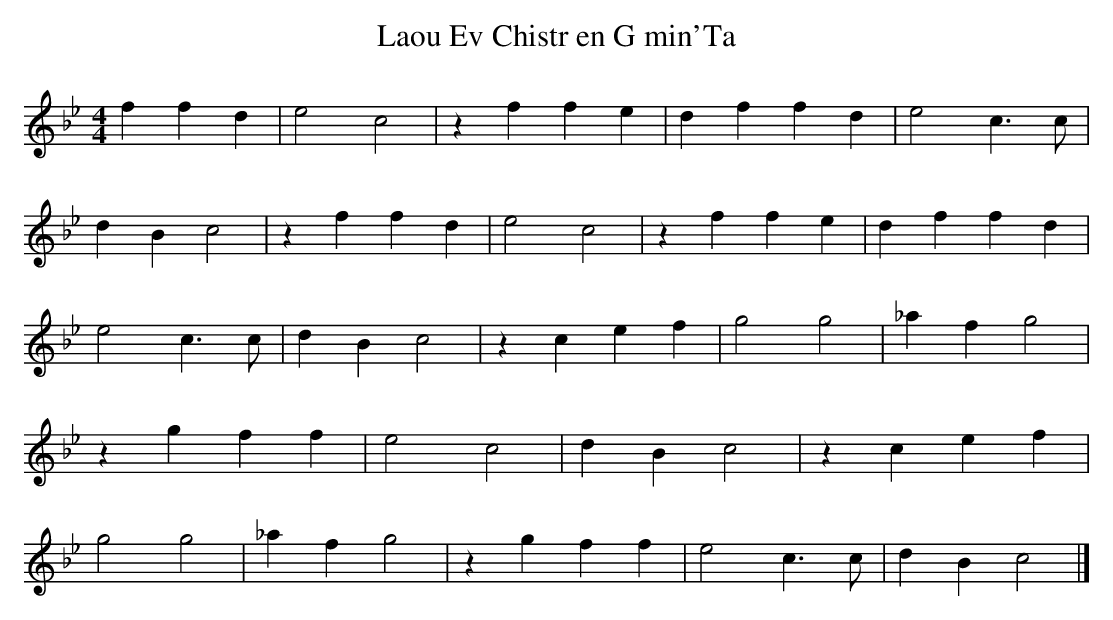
X:1
T: Ev Chistr en G min'Ta, Laou
M: 4/4
L: 1/8
K: Gmin
f2 f2d2|e4c4|z2f2 f2e2|d2f2 f2d2|e4c3c|
d2B2 c4|z2f2 f2d2|e4c4|z2f2 f2e2|d2f2 f2d2|
e4c3c|d2B2 c4|z2c2 e2f2|g4g4|_a2f2 g4|
z2g2 f2f2|e4c4|d2B2 c4|z2c2 e2f2|
g4g4|_a2f2 g4|z2g2 f2f2|e4c3c|d2B2 c4|]
